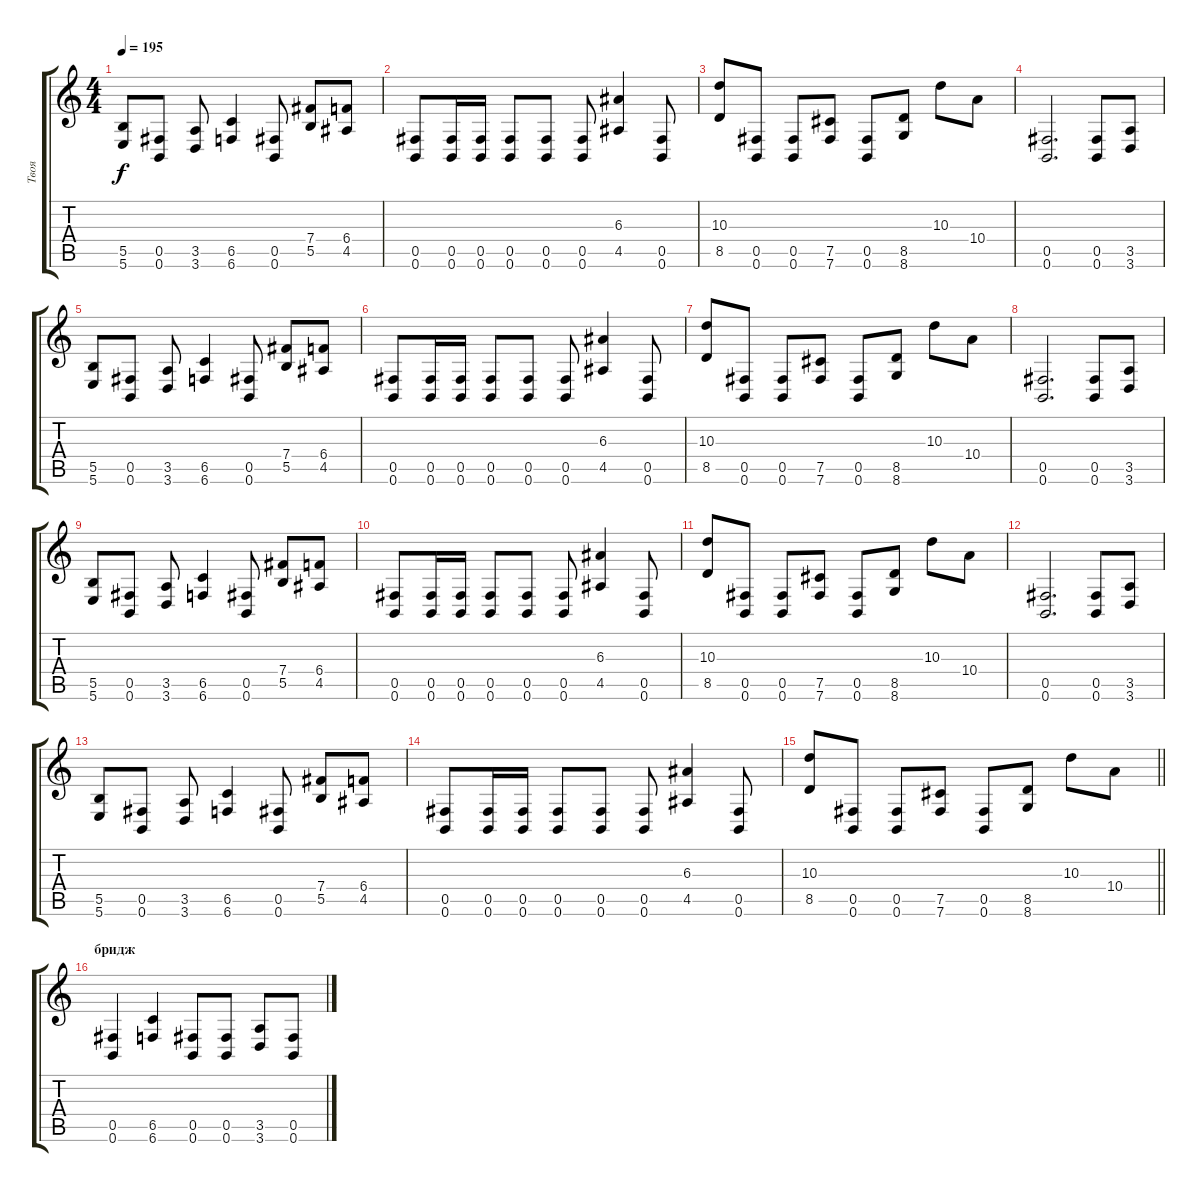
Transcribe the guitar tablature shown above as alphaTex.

\track ("Твоя" "Твоя") {instrument distortionguitar}
\staff {score tabs}
\tuning (Db4 Ab3 E3 B2 Gb2 B1) {hide}
\ts (4 4)
\tempo 195
\clef g2
\ks c
(5.5 5.6).8{dy f} (0.5 0.6).8 (3.5 3.6).8 (6.5 6.6).4 (0.5 0.6).8 (7.4 5.5).8 (6.4 4.5).8 |
(0.5 0.6).8 (0.5 0.6).16 (0.5 0.6).16 (0.5 0.6).8 (0.5 0.6).8 (0.5 0.6).8 (6.3 4.5).4 (0.5 0.6).8 |
(10.3 8.5).8 (0.5 0.6).8 (0.5 0.6).8 (7.5 7.6).8 (0.5 0.6).8 (8.5 8.6).8 10.3.8 10.4.8 |
(0.5 0.6).2{d} (0.5 0.6).8 (3.5 3.6).8 |
(5.5 5.6).8 (0.5 0.6).8 (3.5 3.6).8 (6.5 6.6).4 (0.5 0.6).8 (7.4 5.5).8 (6.4 4.5).8 |
(0.5 0.6).8 (0.5 0.6).16 (0.5 0.6).16 (0.5 0.6).8 (0.5 0.6).8 (0.5 0.6).8 (6.3 4.5).4 (0.5 0.6).8 |
(10.3 8.5).8 (0.5 0.6).8 (0.5 0.6).8 (7.5 7.6).8 (0.5 0.6).8 (8.5 8.6).8 10.3.8 10.4.8 |
(0.5 0.6).2{d} (0.5 0.6).8 (3.5 3.6).8 |
(5.5 5.6).8 (0.5 0.6).8 (3.5 3.6).8 (6.5 6.6).4 (0.5 0.6).8 (7.4 5.5).8 (6.4 4.5).8 |
(0.5 0.6).8 (0.5 0.6).16 (0.5 0.6).16 (0.5 0.6).8 (0.5 0.6).8 (0.5 0.6).8 (6.3 4.5).4 (0.5 0.6).8 |
(10.3 8.5).8 (0.5 0.6).8 (0.5 0.6).8 (7.5 7.6).8 (0.5 0.6).8 (8.5 8.6).8 10.3.8 10.4.8 |
(0.5 0.6).2{d} (0.5 0.6).8 (3.5 3.6).8 |
(5.5 5.6).8 (0.5 0.6).8 (3.5 3.6).8 (6.5 6.6).4 (0.5 0.6).8 (7.4 5.5).8 (6.4 4.5).8 |
(0.5 0.6).8 (0.5 0.6).16 (0.5 0.6).16 (0.5 0.6).8 (0.5 0.6).8 (0.5 0.6).8 (6.3 4.5).4 (0.5 0.6).8 |
\barLineRight lightlight
(10.3 8.5).8 (0.5 0.6).8 (0.5 0.6).8 (7.5 7.6).8 (0.5 0.6).8 (8.5 8.6).8 10.3.8 10.4.8 |
\section ("" "бридж")
(0.5 0.6).4 (6.5 6.6).4 (0.5 0.6).8 (0.5 0.6).8 (3.5 3.6).8 (0.5 0.6).8
